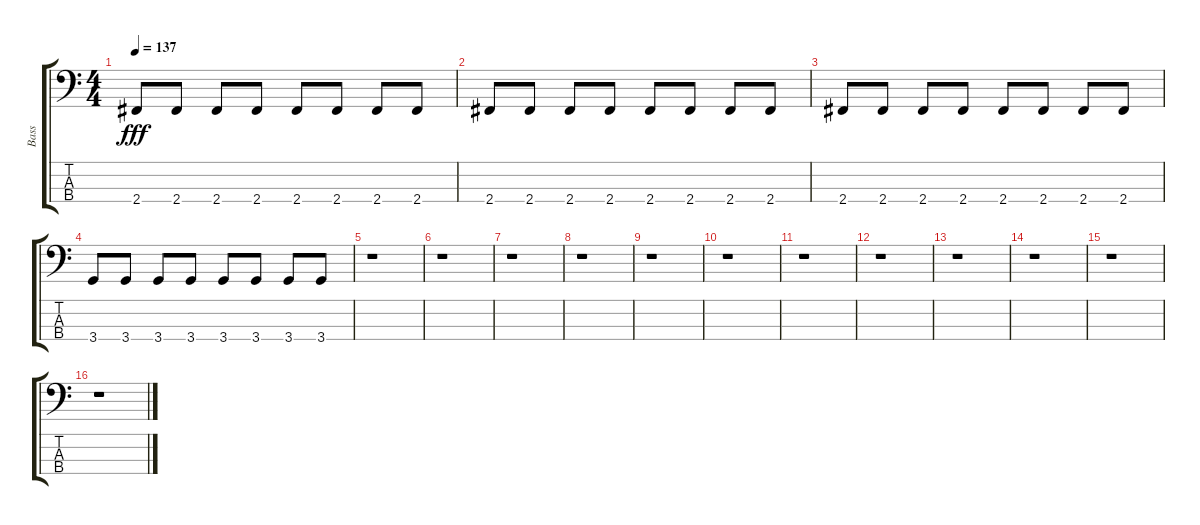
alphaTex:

\track ("Bass" "Bass") {instrument synthbass2}
\staff {score tabs}
\tuning (G2 D2 A1 E1) {hide}
\ts (4 4)
\tempo 137
\clef f4
\ks c
2.4.8{dy fff} 2.4.8 2.4.8 2.4.8 2.4.8 2.4.8 2.4.8 2.4.8 |
2.4.8 2.4.8 2.4.8 2.4.8 2.4.8 2.4.8 2.4.8 2.4.8 |
2.4.8 2.4.8 2.4.8 2.4.8 2.4.8 2.4.8 2.4.8 2.4.8 |
3.4.8 3.4.8 3.4.8 3.4.8 3.4.8 3.4.8 3.4.8 3.4.8 |
r.1 |
r.1 |
r.1 |
r.1 |
r.1 |
r.1 |
r.1 |
r.1 |
r.1 |
r.1 |
r.1 |
r.1
